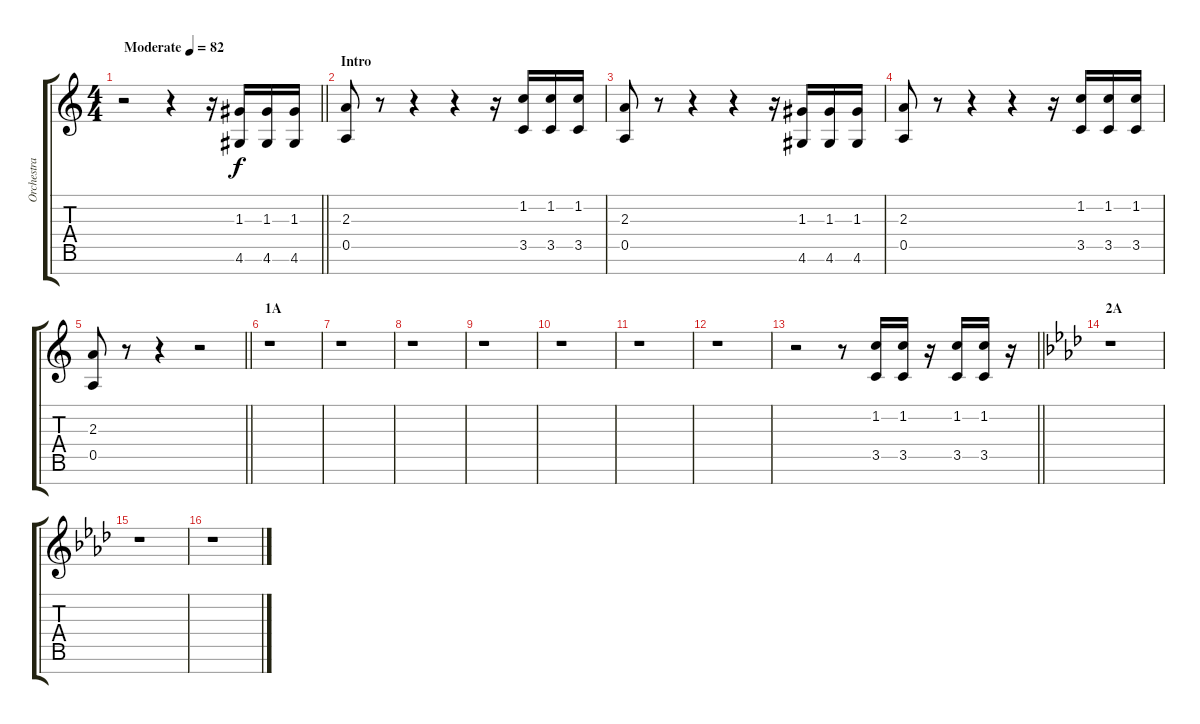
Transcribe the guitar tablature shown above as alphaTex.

\track ("Orchestra Hit" "Orchestra ") {instrument orchestrahit}
\staff {score tabs}
\tuning (E5 B4 G4 D4 A3 E3 B2) {hide}
\ts (4 4)
\tempo (82 "Moderate")
\clef g2
\barLineRight lightlight
\ks c
r.2{dy f instrument orchestrahit} r.4 r.16 (1.3 4.6).16 (1.3 4.6).16 (1.3 4.6).16 |
\section ("" "Intro")
(2.3 0.5).8 r.8 r.4 r.4 r.16 (1.2 3.5).16 (1.2 3.5).16 (1.2 3.5).16 |
(2.3 0.5).8 r.8 r.4 r.4 r.16 (1.3 4.6).16 (1.3 4.6).16 (1.3 4.6).16 |
(2.3 0.5).8 r.8 r.4 r.4 r.16 (1.2 3.5).16 (1.2 3.5).16 (1.2 3.5).16 |
\barLineRight lightlight
(2.3 0.5).8 r.8 r.4 r.2 |
\section ("" "1A")
r.1 |
r.1 |
r.1 |
r.1 |
r.1 |
r.1 |
r.1 |
\barLineRight lightlight
r.2 r.8 (1.2 3.5).16 (1.2 3.5).16 r.16 (1.2 3.5).16 (1.2 3.5).16 r.16 |
\section ("" "2A")
\ks ab
r.1 |
r.1 |
r.1
